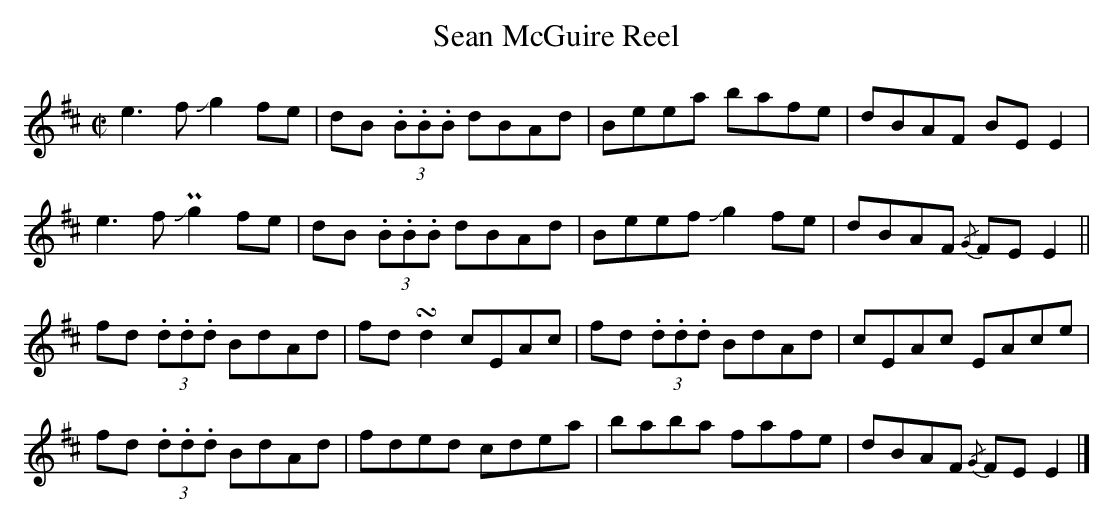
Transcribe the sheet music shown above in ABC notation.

X:1
U: ~ = !turn!
T:Sean McGuire Reel
L:1/8
M:C|
K:EDor
e3 f Jg2 fe | dB (3.B.B.B dBAd | Beea bafe | dBAF BE E2 |
e3 f JPg2 fe | dB (3.B.B.B dBAd | Beef Jg2 fe | dBAF {/G}FE E2 ||
fd (3.d.d.d BdAd | fd ~d2 cEAc | fd (3.d.d.d BdAd | cEAc EAce |
fd (3.d.d.d BdAd | fded cdea | baba fafe | dBAF {/G}FE E2 |]
